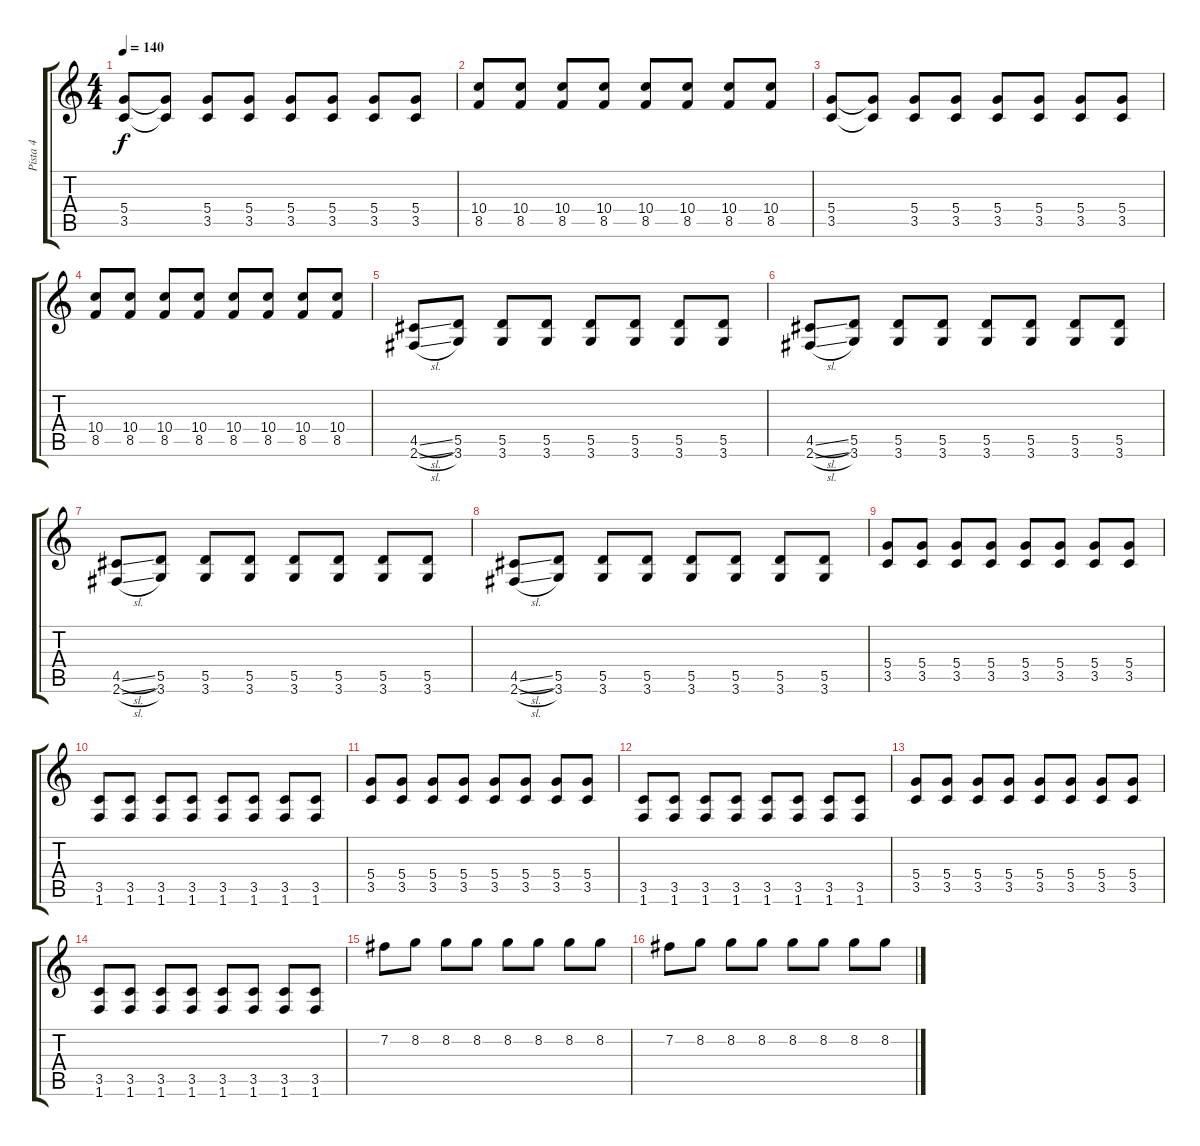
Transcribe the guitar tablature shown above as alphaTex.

\track ("Pista 4" "Pista 4") {instrument overdrivenguitar}
\staff {score tabs}
\tuning (E4 B3 G3 D3 A2 E2) {hide}
\ts (4 4)
\tempo 140
\clef g2
\ks c
(5.4 3.5).8{dy f} (5.4{t} 3.5{t}).8 (5.4 3.5).8 (5.4 3.5).8 (5.4 3.5).8 (5.4 3.5).8 (5.4 3.5).8 (5.4 3.5).8 |
(10.4 8.5).8 (10.4 8.5).8 (10.4 8.5).8 (10.4 8.5).8 (10.4 8.5).8 (10.4 8.5).8 (10.4 8.5).8 (10.4 8.5).8 |
(5.4 3.5).8 (5.4{t} 3.5{t}).8 (5.4 3.5).8 (5.4 3.5).8 (5.4 3.5).8 (5.4 3.5).8 (5.4 3.5).8 (5.4 3.5).8 |
(10.4 8.5).8 (10.4 8.5).8 (10.4 8.5).8 (10.4 8.5).8 (10.4 8.5).8 (10.4 8.5).8 (10.4 8.5).8 (10.4 8.5).8 |
(4.5{sl} 2.6{sl}).8 (5.5 3.6).8 (5.5 3.6).8 (5.5 3.6).8 (5.5 3.6).8 (5.5 3.6).8 (5.5 3.6).8 (5.5 3.6).8 |
(4.5{sl} 2.6{sl}).8 (5.5 3.6).8 (5.5 3.6).8 (5.5 3.6).8 (5.5 3.6).8 (5.5 3.6).8 (5.5 3.6).8 (5.5 3.6).8 |
(4.5{sl} 2.6{sl}).8 (5.5 3.6).8 (5.5 3.6).8 (5.5 3.6).8 (5.5 3.6).8 (5.5 3.6).8 (5.5 3.6).8 (5.5 3.6).8 |
(4.5{sl} 2.6{sl}).8 (5.5 3.6).8 (5.5 3.6).8 (5.5 3.6).8 (5.5 3.6).8 (5.5 3.6).8 (5.5 3.6).8 (5.5 3.6).8 |
(5.4 3.5).8 (5.4 3.5).8 (5.4 3.5).8 (5.4 3.5).8 (5.4 3.5).8 (5.4 3.5).8 (5.4 3.5).8 (5.4 3.5).8 |
(3.5 1.6).8 (3.5 1.6).8 (3.5 1.6).8 (3.5 1.6).8 (3.5 1.6).8 (3.5 1.6).8 (3.5 1.6).8 (3.5 1.6).8 |
(5.4 3.5).8 (5.4 3.5).8 (5.4 3.5).8 (5.4 3.5).8 (5.4 3.5).8 (5.4 3.5).8 (5.4 3.5).8 (5.4 3.5).8 |
(3.5 1.6).8 (3.5 1.6).8 (3.5 1.6).8 (3.5 1.6).8 (3.5 1.6).8 (3.5 1.6).8 (3.5 1.6).8 (3.5 1.6).8 |
(5.4 3.5).8 (5.4 3.5).8 (5.4 3.5).8 (5.4 3.5).8 (5.4 3.5).8 (5.4 3.5).8 (5.4 3.5).8 (5.4 3.5).8 |
(3.5 1.6).8 (3.5 1.6).8 (3.5 1.6).8 (3.5 1.6).8 (3.5 1.6).8 (3.5 1.6).8 (3.5 1.6).8 (3.5 1.6).8 |
7.2.8 8.2.8 8.2.8 8.2.8 8.2.8 8.2.8 8.2.8 8.2.8 |
7.2.8 8.2.8 8.2.8 8.2.8 8.2.8 8.2.8 8.2.8 8.2.8
